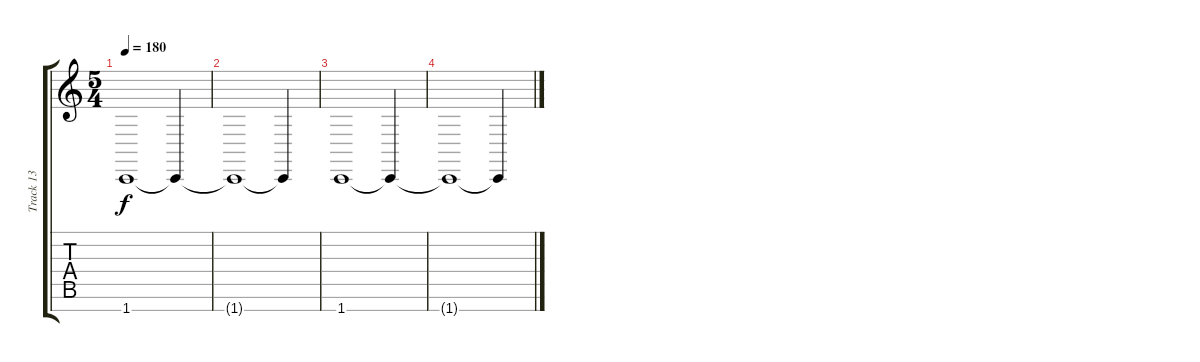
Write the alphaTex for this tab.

\track ("Track 13" "Track 13") {instrument stringensemble1}
\staff {score tabs}
\tuning (E4 B3 G3 D3 A2 E2 B1) {hide}
\ts (5 4)
\tempo 180
\clef g2
\ks c
1.7{t}.1{dy f} 1.7{t}.4 |
1.7{t}.1 1.7{t}.4 |
1.7.1 1.7{t}.4 |
1.7{t}.1 1.7{t}.4
